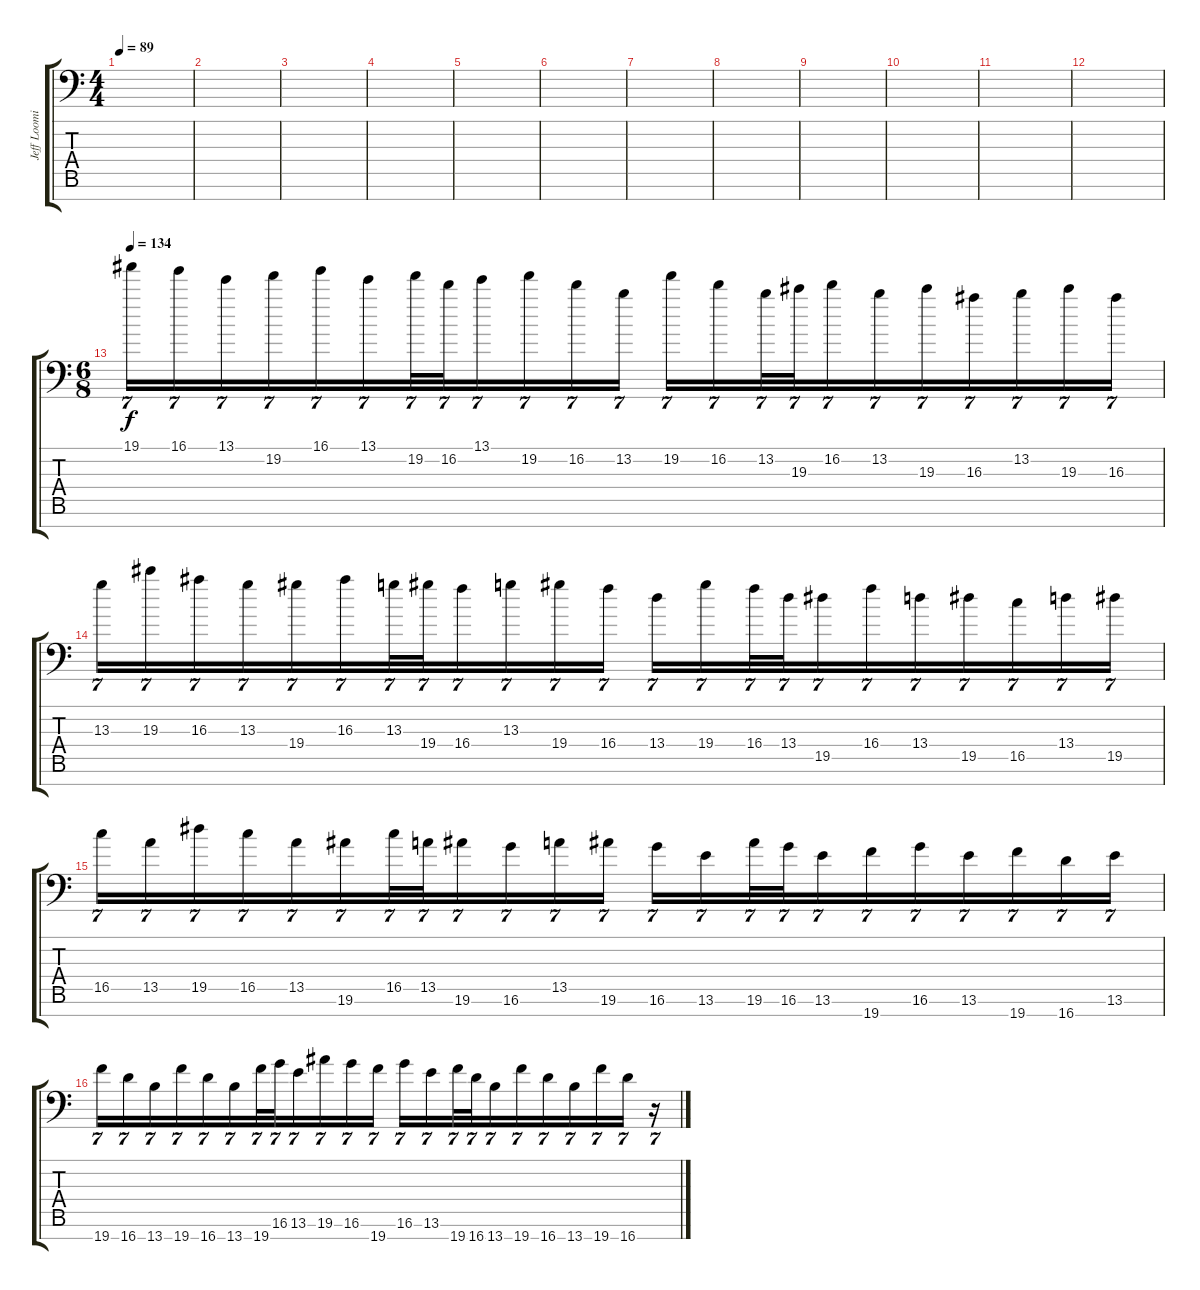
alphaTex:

\track ("Jeff Loomis" "Jeff Loomi") {instrument distortionguitar}
\staff {score tabs}
\tuning (Eb4 Bb3 Gb3 Db3 Ab2 Eb2 Bb1) {hide}
\ts (4 4)
\tempo 89
\clef f4
\ks c
|
|
|
|
|
|
|
|
|
|
|
|
\ts (6 8)
\tempo 134
19.1.16{tu (7 4)} 16.1.16{tu (7 4)} 13.1.16{tu (7 4)} 19.2.16{tu (7 4)} 16.1.16{tu (7 4)} 13.1.16{tu (7 4)} 19.2.32{tu (7 4)} 16.2.32{tu (7 4) beam splitsecondary} 13.1.16{tu (7 4)} 19.2.16{tu (7 4)} 16.2.16{tu (7 4)} 13.2.16{tu (7 4)} 19.2.16{tu (7 4)} 16.2.16{tu (7 4)} 13.2.32{tu (7 4)} 19.3.32{tu (7 4) beam splitsecondary} 16.2.16{tu (7 4)} 13.2.16{tu (7 4)} 19.3.16{tu (7 4)} 16.3.16{tu (7 4)} 13.2.16{tu (7 4)} 19.3.16{tu (7 4)} 16.3.16{tu (7 4)} |
13.3.16{tu (7 4)} 19.3.16{tu (7 4)} 16.3.16{tu (7 4)} 13.3.16{tu (7 4)} 19.4.16{tu (7 4)} 16.3.16{tu (7 4)} 13.3.32{tu (7 4)} 19.4.32{tu (7 4) beam splitsecondary} 16.4.16{tu (7 4)} 13.3.16{tu (7 4)} 19.4.16{tu (7 4)} 16.4.16{tu (7 4)} 13.4.16{tu (7 4)} 19.4.16{tu (7 4)} 16.4.32{tu (7 4)} 13.4.32{tu (7 4) beam splitsecondary} 19.5.16{tu (7 4)} 16.4.16{tu (7 4)} 13.4.16{tu (7 4)} 19.5.16{tu (7 4)} 16.5.16{tu (7 4)} 13.4.16{tu (7 4)} 19.5.16{tu (7 4)} |
16.5.16{tu (7 4)} 13.5.16{tu (7 4)} 19.5.16{tu (7 4)} 16.5.16{tu (7 4)} 13.5.16{tu (7 4)} 19.6.16{tu (7 4)} 16.5.32{tu (7 4)} 13.5.32{tu (7 4) beam splitsecondary} 19.6.16{tu (7 4)} 16.6.16{tu (7 4)} 13.5.16{tu (7 4)} 19.6.16{tu (7 4)} 16.6.16{tu (7 4)} 13.6.16{tu (7 4)} 19.6.32{tu (7 4)} 16.6.32{tu (7 4) beam splitsecondary} 13.6.16{tu (7 4)} 19.7.16{tu (7 4)} 16.6.16{tu (7 4)} 13.6.16{tu (7 4)} 19.7.16{tu (7 4)} 16.7.16{tu (7 4)} 13.6.16{tu (7 4)} |
19.7.16{tu (7 4)} 16.7.16{tu (7 4)} 13.7.16{tu (7 4)} 19.7.16{tu (7 4)} 16.7.16{tu (7 4)} 13.7.16{tu (7 4)} 19.7.32{tu (7 4)} 16.6.32{tu (7 4) beam splitsecondary} 13.6.16{tu (7 4)} 19.6.16{tu (7 4)} 16.6.16{tu (7 4)} 19.7.16{tu (7 4)} 16.6.16{tu (7 4)} 13.6.16{tu (7 4)} 19.7.32{tu (7 4)} 16.7.32{tu (7 4) beam splitsecondary} 13.7.16{tu (7 4)} 19.7.16{tu (7 4)} 16.7.16{tu (7 4)} 13.7.16{tu (7 4)} 19.7.16{tu (7 4)} 16.7.16{tu (7 4)} r.16{tu (7 4)}
